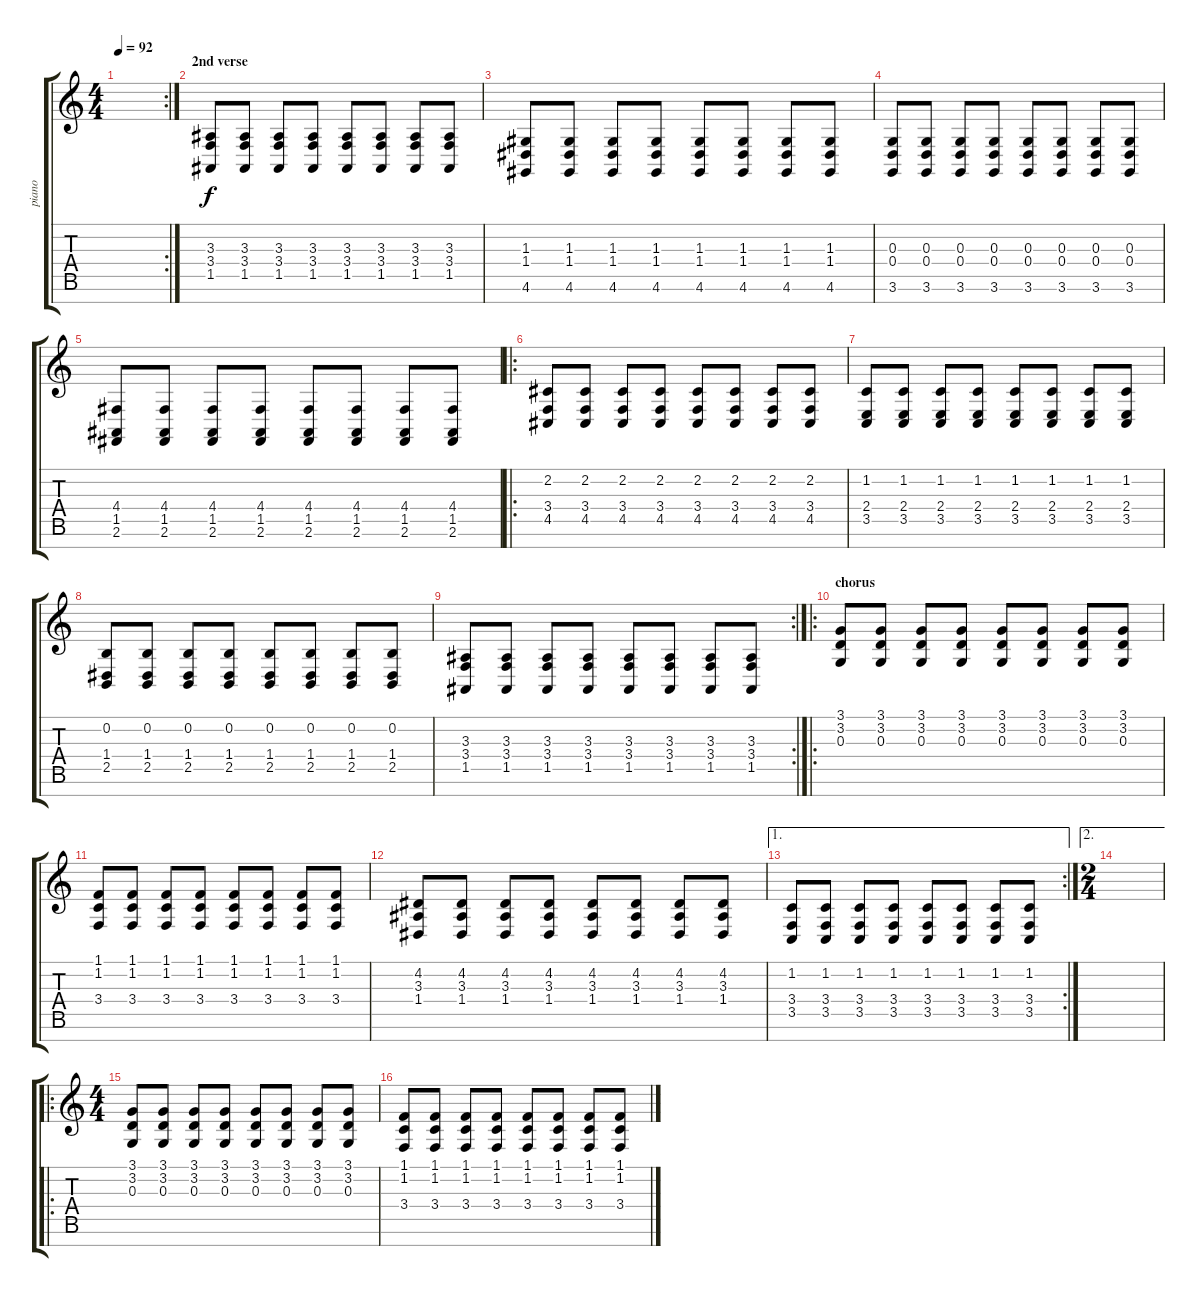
\track ("piano" "piano") {instrument electricgrandpiano}
\staff {score tabs}
\tuning (E4 B3 G3 D3 A2 E2 B1) {hide}
\rc 2
\ts (4 4)
\tempo 92
\clef g2
\ks c
|
\section ("" "2nd verse")
(3.3 3.4 1.5).8{instrument electricgrandpiano} (3.3 3.4 1.5).8 (3.3 3.4 1.5).8 (3.3 3.4 1.5).8 (3.3 3.4 1.5).8 (3.3 3.4 1.5).8 (3.3 3.4 1.5).8 (3.3 3.4 1.5).8 |
(1.3 1.4 4.6).8 (1.3 1.4 4.6).8 (1.3 1.4 4.6).8 (1.3 1.4 4.6).8 (1.3 1.4 4.6).8 (1.3 1.4 4.6).8 (1.3 1.4 4.6).8 (1.3 1.4 4.6).8 |
(0.3 0.4 3.6).8 (0.3 0.4 3.6).8 (0.3 0.4 3.6).8 (0.3 0.4 3.6).8 (0.3 0.4 3.6).8 (0.3 0.4 3.6).8 (0.3 0.4 3.6).8 (0.3 0.4 3.6).8 |
(4.4 1.5 2.6).8 (4.4 1.5 2.6).8 (4.4 1.5 2.6).8 (4.4 1.5 2.6).8 (4.4 1.5 2.6).8 (4.4 1.5 2.6).8 (4.4 1.5 2.6).8 (4.4 1.5 2.6).8 |
\ro
(2.2 3.4 4.5).8 (2.2 3.4 4.5).8 (2.2 3.4 4.5).8 (2.2 3.4 4.5).8 (2.2 3.4 4.5).8 (2.2 3.4 4.5).8 (2.2 3.4 4.5).8 (2.2 3.4 4.5).8 |
(1.2 2.4 3.5).8 (1.2 2.4 3.5).8 (1.2 2.4 3.5).8 (1.2 2.4 3.5).8 (1.2 2.4 3.5).8 (1.2 2.4 3.5).8 (1.2 2.4 3.5).8 (1.2 2.4 3.5).8 |
(0.2 1.4 2.5).8 (0.2 1.4 2.5).8 (0.2 1.4 2.5).8 (0.2 1.4 2.5).8 (0.2 1.4 2.5).8 (0.2 1.4 2.5).8 (0.2 1.4 2.5).8 (0.2 1.4 2.5).8 |
\rc 2
(3.3 3.4 1.5).8 (3.3 3.4 1.5).8 (3.3 3.4 1.5).8 (3.3 3.4 1.5).8 (3.3 3.4 1.5).8 (3.3 3.4 1.5).8 (3.3 3.4 1.5).8 (3.3 3.4 1.5).8 |
\ro
\section ("" "chorus")
(3.1 3.2 0.3).8 (3.1 3.2 0.3).8 (3.1 3.2 0.3).8 (3.1 3.2 0.3).8 (3.1 3.2 0.3).8 (3.1 3.2 0.3).8 (3.1 3.2 0.3).8 (3.1 3.2 0.3).8 |
(1.1 1.2 3.4).8 (1.1 1.2 3.4).8 (1.1 1.2 3.4).8 (1.1 1.2 3.4).8 (1.1 1.2 3.4).8 (1.1 1.2 3.4).8 (1.1 1.2 3.4).8 (1.1 1.2 3.4).8 |
(4.2 3.3 1.4).8 (4.2 3.3 1.4).8 (4.2 3.3 1.4).8 (4.2 3.3 1.4).8 (4.2 3.3 1.4).8 (4.2 3.3 1.4).8 (4.2 3.3 1.4).8 (4.2 3.3 1.4).8 |
\ae 1
\rc 2
(1.2 3.4 3.5).8 (1.2 3.4 3.5).8 (1.2 3.4 3.5).8 (1.2 3.4 3.5).8 (1.2 3.4 3.5).8 (1.2 3.4 3.5).8 (1.2 3.4 3.5).8 (1.2 3.4 3.5).8 |
\ae 2
\ts (2 4)
|
\ro
\ts (4 4)
(3.1 3.2 0.3).8 (3.1 3.2 0.3).8 (3.1 3.2 0.3).8 (3.1 3.2 0.3).8 (3.1 3.2 0.3).8 (3.1 3.2 0.3).8 (3.1 3.2 0.3).8 (3.1 3.2 0.3).8 |
(1.1 1.2 3.4).8 (1.1 1.2 3.4).8 (1.1 1.2 3.4).8 (1.1 1.2 3.4).8 (1.1 1.2 3.4).8 (1.1 1.2 3.4).8 (1.1 1.2 3.4).8 (1.1 1.2 3.4).8
